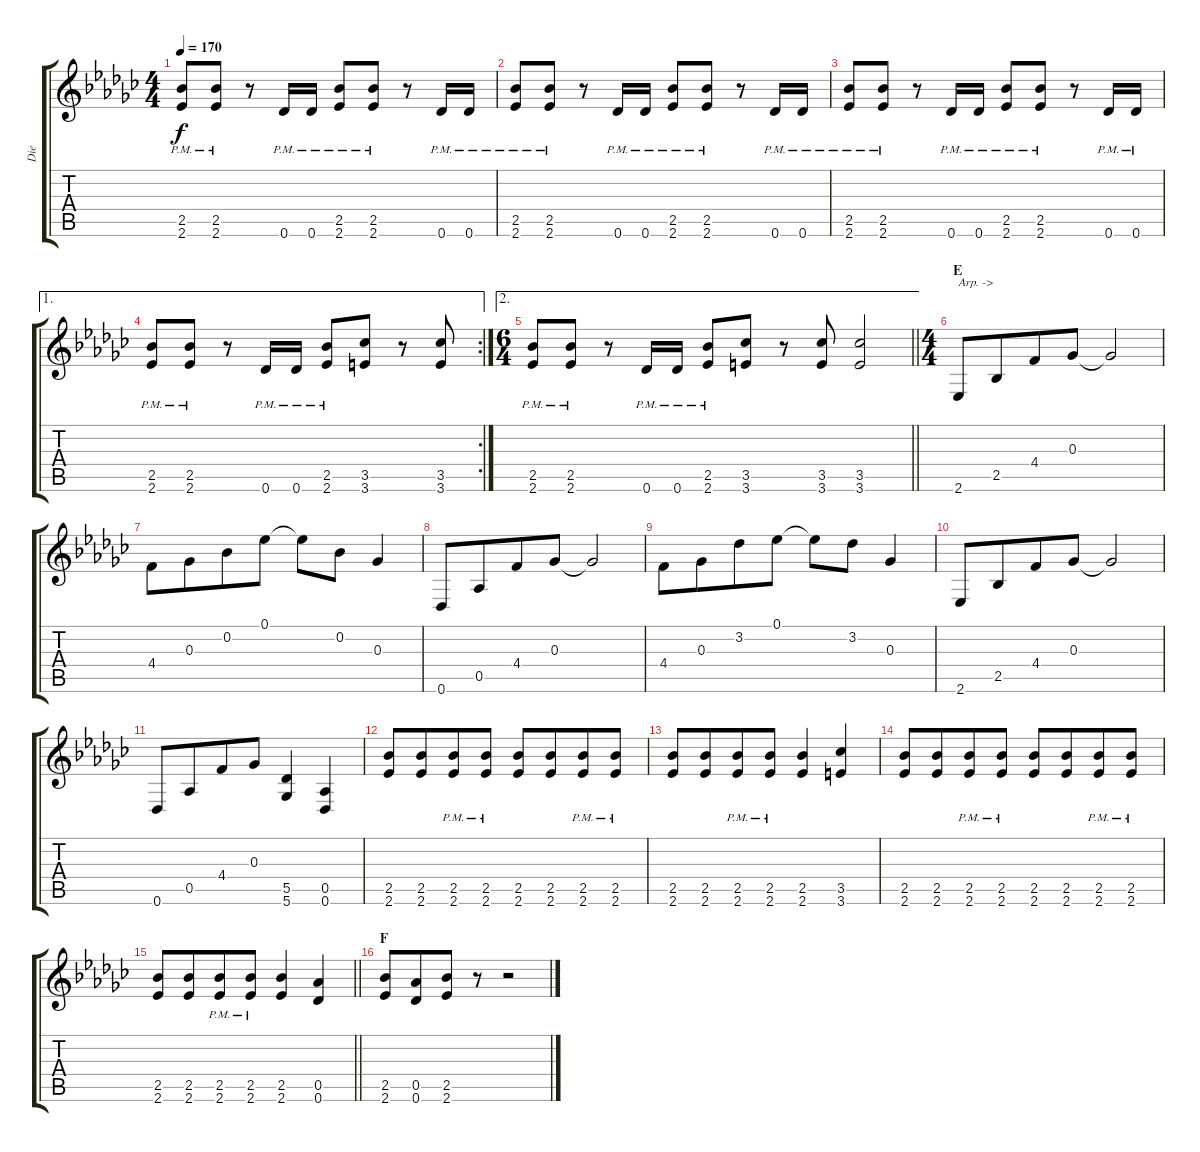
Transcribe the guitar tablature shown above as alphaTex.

\track ("Die" "Die") {instrument distortionguitar}
\staff {score tabs}
\tuning (Eb4 Bb3 Gb3 Db3 Ab2 Db2) {hide}
\ts (4 4)
\tempo 170
\clef g2
\ks ebminor
(2.5{pm} 2.6{pm}).8{ot 8vb dy f} (2.5{pm} 2.6{pm}).8{ot 8vb} r.8{ot 8vb} 0.6{pm}.16{ot 8vb} 0.6{pm}.16{ot 8vb} (2.5{pm} 2.6{pm}).8{ot 8vb} (2.5{pm} 2.6{pm}).8{ot 8vb} r.8{ot 8vb} 0.6{pm}.16{ot 8vb} 0.6{pm}.16{ot 8vb} |
(2.5{pm} 2.6{pm}).8{ot 8vb} (2.5{pm} 2.6{pm}).8{ot 8vb} r.8{ot 8vb} 0.6{pm}.16{ot 8vb} 0.6{pm}.16{ot 8vb} (2.5{pm} 2.6{pm}).8{ot 8vb} (2.5{pm} 2.6{pm}).8{ot 8vb} r.8{ot 8vb} 0.6{pm}.16{ot 8vb} 0.6{pm}.16{ot 8vb} |
(2.5{pm} 2.6{pm}).8{ot 8vb} (2.5{pm} 2.6{pm}).8{ot 8vb} r.8{ot 8vb} 0.6{pm}.16{ot 8vb} 0.6{pm}.16{ot 8vb} (2.5{pm} 2.6{pm}).8{ot 8vb} (2.5{pm} 2.6{pm}).8{ot 8vb} r.8{ot 8vb} 0.6{pm}.16{ot 8vb} 0.6{pm}.16{ot 8vb} |
\ae 1
\rc 2
(2.5{pm} 2.6{pm}).8{ot 8vb} (2.5{pm} 2.6{pm}).8{ot 8vb} r.8{ot 8vb} 0.6{pm}.16{ot 8vb} 0.6{pm}.16{ot 8vb} (2.5{pm} 2.6{pm}).8{ot 8vb} (3.5 3.6).8{ot 8vb} r.8{ot 8vb} (3.5 3.6).8{ot 8vb} |
\ae 2
\ts (6 4)
\barLineRight lightlight
(2.5{pm} 2.6{pm}).8{ot 8vb} (2.5{pm} 2.6{pm}).8{ot 8vb} r.8{ot 8vb} 0.6{pm}.16{ot 8vb} 0.6{pm}.16{ot 8vb} (2.5{pm} 2.6{pm}).8{ot 8vb} (3.5 3.6).8{ot 8vb} r.8{ot 8vb} (3.5 3.6).8{ot 8vb} (3.5 3.6).2{ot 8vb} |
\ts (4 4)
\section ("" "E")
2.6.8{txt "Arp. ->" beam Up} 2.5.8{beam Up beam merge} 4.4.8{beam Up} 0.3.8{beam Up} 0.3{t}.2 |
4.4.8 0.3.8{beam merge} 0.2.8 0.1.8 0.1{t}.8 0.2.8 0.3.4 |
0.6.8{beam Up} 0.5.8{beam Up beam merge} 4.4.8{beam Up} 0.3.8{beam Up} 0.3{t}.2 |
4.4.8 0.3.8{beam merge} 3.2.8 0.1.8 0.1{t}.8 3.2.8 0.3.4 |
2.6.8{beam Up} 2.5.8{beam Up beam merge} 4.4.8{beam Up} 0.3.8{beam Up} 0.3{t}.2 |
0.6.8{beam Up} 0.5.8{beam Up beam merge} 4.4.8{beam Up} 0.3.8{beam Up} (5.5 5.6).4 (0.5 0.6).4 |
(2.5 2.6).8{ot 8vb} (2.5 2.6).8{ot 8vb beam merge} (2.5{pm} 2.6{pm}).8{ot 8vb} (2.5{pm} 2.6{pm}).8{ot 8vb} (2.5 2.6).8{ot 8vb} (2.5 2.6).8{ot 8vb beam merge} (2.5{pm} 2.6{pm}).8{ot 8vb} (2.5{pm} 2.6{pm}).8{ot 8vb} |
(2.5 2.6).8{ot 8vb} (2.5 2.6).8{ot 8vb beam merge} (2.5{pm} 2.6{pm}).8{ot 8vb} (2.5{pm} 2.6{pm}).8{ot 8vb} (2.5 2.6).4{ot 8vb} (3.5 3.6).4{ot 8vb} |
(2.5 2.6).8{ot 8vb} (2.5 2.6).8{ot 8vb beam merge} (2.5{pm} 2.6{pm}).8{ot 8vb} (2.5{pm} 2.6{pm}).8{ot 8vb} (2.5 2.6).8{ot 8vb} (2.5 2.6).8{ot 8vb beam merge} (2.5{pm} 2.6{pm}).8{ot 8vb} (2.5{pm} 2.6{pm}).8{ot 8vb} |
\barLineRight lightlight
(2.5 2.6).8{ot 8vb} (2.5 2.6).8{ot 8vb beam merge} (2.5{pm} 2.6{pm}).8{ot 8vb} (2.5{pm} 2.6{pm}).8{ot 8vb} (2.5 2.6).4{ot 8vb} (0.5 0.6).4{ot 8vb} |
\section ("" "F")
(2.5 2.6).8{ot 8vb} (0.5 0.6).8{ot 8vb beam merge} (2.5 2.6).8{ot 8vb} r.8{ot 8vb} r.2{ot 8vb}
